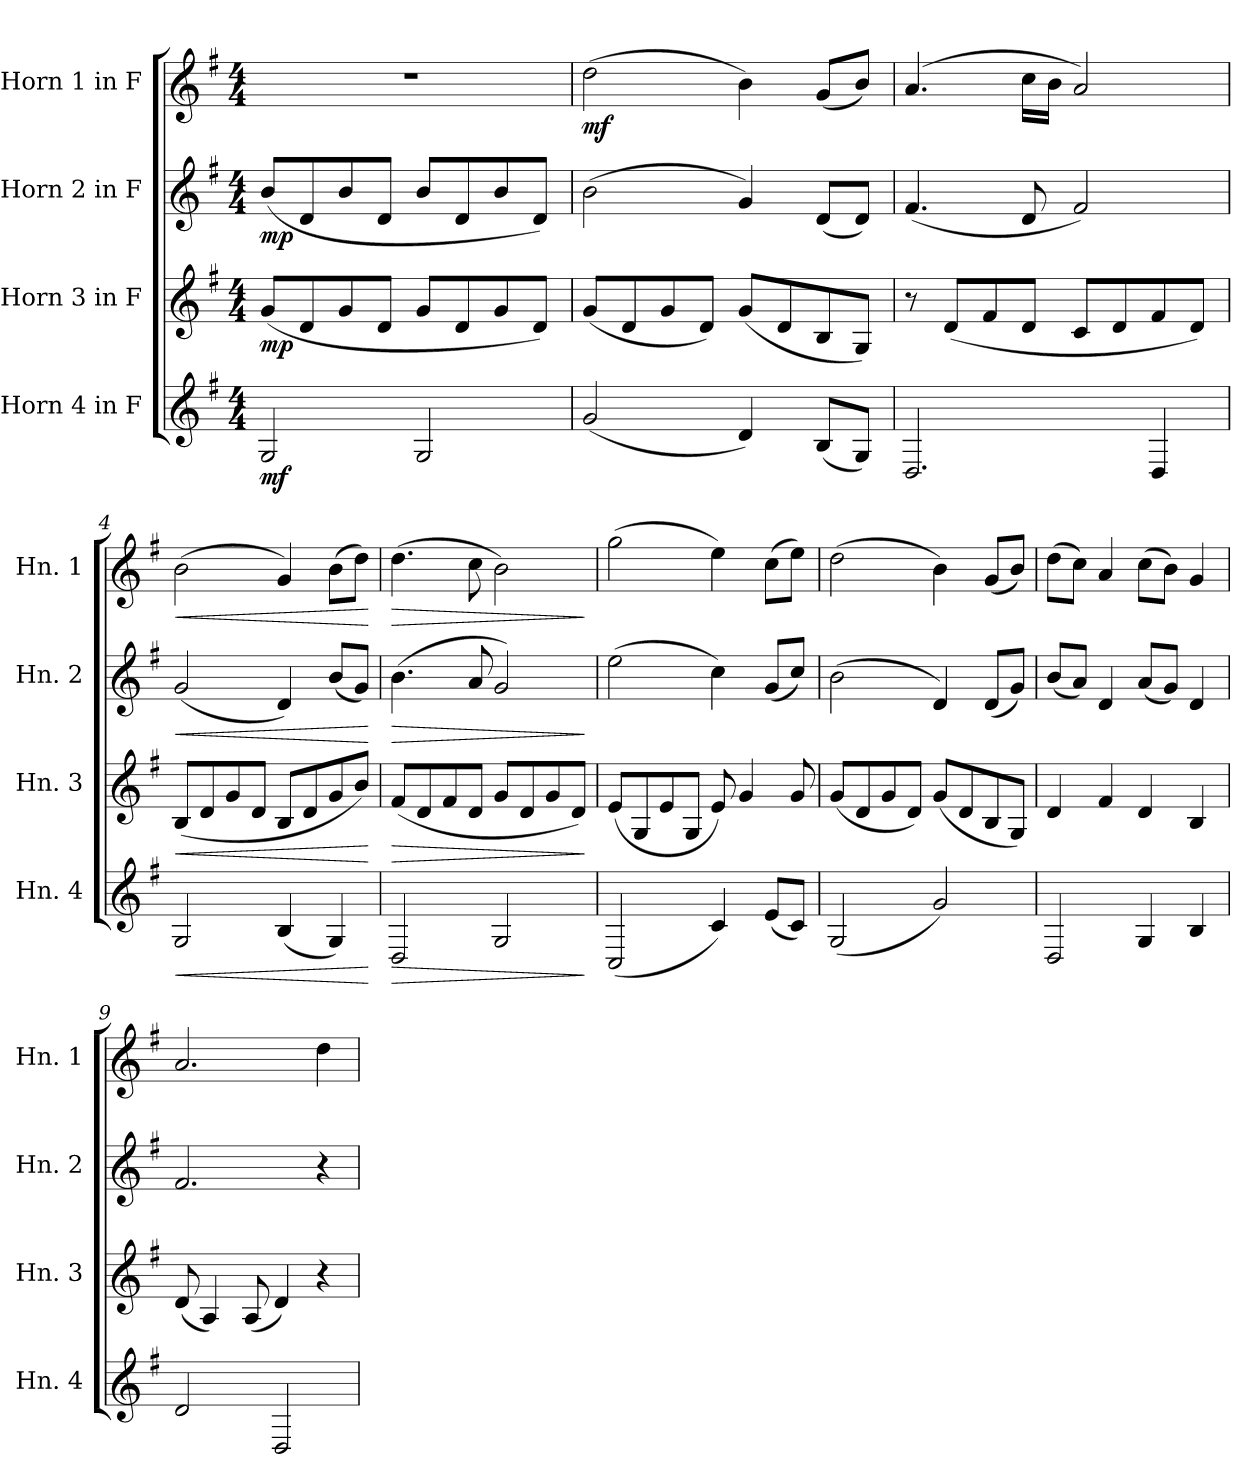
**kern	**dynam	**kern	**dynam	**kern	**dynam	**kern	**dynam
*part4	*part4	*part3	*part3	*part2	*part2	*part1	*part1
*staff4	*staff4	*staff3	*staff3	*staff2	*staff2	*staff1	*staff1
*I"Horn 4 in F	*	*I"Horn 3 in F	*	*I"Horn 2 in F	*	*I"Horn 1 in F	*
*I'Hn. 4	*	*I'Hn. 3	*	*I'Hn. 2	*	*I'Hn. 1	*
*clefG2	*	*clefG2	*	*clefG2	*	*clefG2	*
*ITrd4c7	*	*ITrd4c7	*	*ITrd4c7	*	*ITrd4c7	*
*k[]	*	*k[]	*	*k[]	*	*k[]	*
*M4/4	*	*M4/4	*	*M4/4	*	*M4/4	*
*MM65	*	*MM65	*	*MM65	*	*MM65	*
=1	=1	=1	=1	=1	=1	=1	=1
!	!LO:DY:b	!	!LO:DY:b	!	!LO:DY:b	!	!
2C/	mf	(8c/L	mp	(8e/L	mp	1r	.
.	.	8G/	.	8G/	.	.	.
.	.	8c/	.	8e/	.	.	.
.	.	8G/J	.	8G/J	.	.	.
2C/	.	8c/L	.	8e/L	.	.	.
.	.	8G/	.	8G/	.	.	.
.	.	8c/	.	8e/	.	.	.
.	.	8G/J)	.	8G/J)	.	.	.
=2	=2	=2	=2	=2	=2	=2	=2
!	!	!	!	!	!	!	!LO:DY:b
(2c/	.	(8c/L	.	(2e\	.	(2g\	mf
.	.	8G/	.	.	.	.	.
.	.	8c/	.	.	.	.	.
.	.	8G/J)	.	.	.	.	.
4G/)	.	(8c/L	.	4c/)	.	4e\)	.
.	.	8G/	.	.	.	.	.
(8E/L	.	8E/	.	(8G/L	.	(8c/L	.
8C/J)	.	8C/J)	.	8G/J)	.	8e/J)	.
=3	=3	=3	=3	=3	=3	=3	=3
2.GG/	.	8r	.	(4.B/	.	(4.d/	.
.	.	(8G/L	.	.	.	.	.
.	.	8B/	.	.	.	.	.
.	.	8G/J	.	8G/	.	16f\LL	.
.	.	.	.	.	.	16e\JJ	.
.	.	8F/L	.	2B/)	.	2d/)	.
.	.	8G/	.	.	.	.	.
4GG/	.	8B/	.	.	.	.	.
.	.	8G/J)	.	.	.	.	.
=4	=4	=4	=4	=4	=4	=4	=4
!	!LO:HP:b	!	!LO:HP:b	!	!LO:HP:b	!	!LO:HP:b
2C/	<	(8E/L	<	(2c/	<	(2e\	<
.	.	8G/	.	.	.	.	.
.	.	8c/	.	.	.	.	.
.	.	8G/J	.	.	.	.	.
(4E/	.	8E/L	.	4G/)	.	4c/)	.
.	.	8G/	.	.	.	.	.
4C/)	.	8c/	.	(8e/L	.	(8e\L	.
.	.	8e/J)	.	8c/J)	.	8g\J)	.
.	[	.	[	.	[	.	[
!!LO:LB:g=z
=5	=5	=5	=5	=5	=5	=5	=5
!	!LO:HP:b	!	!LO:HP:b	!	!LO:HP:b	!	!LO:HP:b
2GG/	>	(8B/L	>	(4.e\	>	(4.g\	>
.	.	8G/	.	.	.	.	.
.	.	8B/	.	.	.	.	.
.	.	8G/J	.	8d/	.	8f\	.
2C/	.	8c/L	.	2c/)	.	2e\)	.
.	.	8G/	.	.	.	.	.
.	.	8c/	.	.	.	.	.
.	.	8G/J)	.	.	.	.	.
.	]	.	]	.	]	.	]
=6	=6	=6	=6	=6	=6	=6	=6
(2FF/	.	(8A/L	.	(2a\	.	(2cc\	.
.	.	8C/	.	.	.	.	.
.	.	8A/	.	.	.	.	.
.	.	8C/J	.	.	.	.	.
4F/)	.	8A/)	.	4f\)	.	4a\)	.
.	.	4c/	.	.	.	.	.
(8A/L	.	.	.	(8c/L	.	(8f\L	.
8F/J)	.	8c/	.	8f/J)	.	8a\J)	.
=7	=7	=7	=7	=7	=7	=7	=7
(2C/	.	(8c/L	.	(2e\	.	(2g\	.
.	.	8G/	.	.	.	.	.
.	.	8c/	.	.	.	.	.
.	.	8G/J)	.	.	.	.	.
2c/)	.	(8c/L	.	4G/)	.	4e\)	.
.	.	8G/	.	.	.	.	.
.	.	8E/	.	(8G/L	.	(8c/L	.
.	.	8C/J)	.	8c/J)	.	8e/J)	.
=8	=8	=8	=8	=8	=8	=8	=8
2GG/	.	4G/	.	(8e/L	.	(8g\L	.
.	.	.	.	8d/J)	.	8f\J)	.
.	.	4B/	.	4G/	.	4d/	.
4C/	.	4G/	.	(8d/L	.	(8f\L	.
.	.	.	.	8c/J)	.	8e\J)	.
4E/	.	4E/	.	4G/	.	4c/	.
=9	=9	=9	=9	=9	=9	=9	=9
2G/	.	(8G/	.	2.B/	.	2.d/	.
.	.	4D/)	.	.	.	.	.
.	.	(8D/	.	.	.	.	.
2GG/	.	4G/)	.	.	.	.	.
.	.	4r	.	4r	.	4g\	.
=	=	=	=	=	=	=	=
*-	*-	*-	*-	*-	*-	*-	*-
